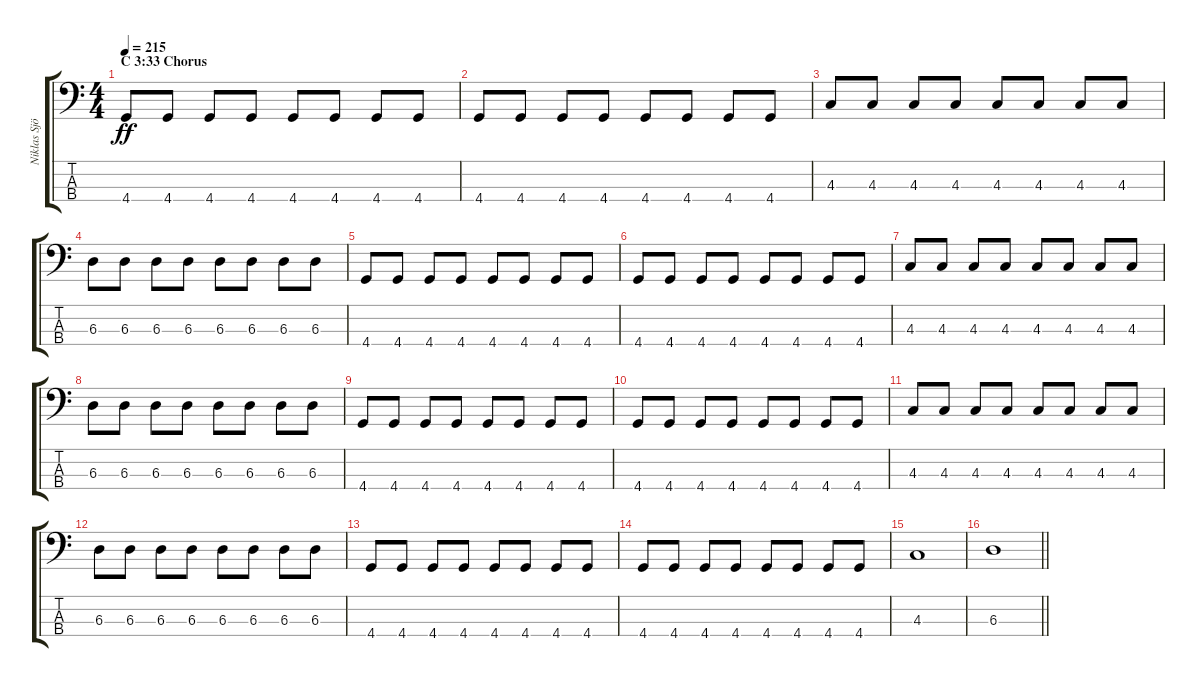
\track ("Niklas Sjöström     (Bass Guitar)" "Niklas Sjö") {instrument electricbassfinger}
\staff {score tabs}
\tuning (Gb2 Db2 Ab1 Eb1) {hide}
\ts (4 4)
\section ("" "C 3:33 Chorus")
\tempo 215
\clef f4
\ks c
4.4.8{dy ff} 4.4.8 4.4.8 4.4.8 4.4.8 4.4.8 4.4.8 4.4.8 |
4.4.8 4.4.8 4.4.8 4.4.8 4.4.8 4.4.8 4.4.8 4.4.8 |
4.3.8 4.3.8 4.3.8 4.3.8 4.3.8 4.3.8 4.3.8 4.3.8 |
6.3.8 6.3.8 6.3.8 6.3.8 6.3.8 6.3.8 6.3.8 6.3.8 |
4.4.8 4.4.8 4.4.8 4.4.8 4.4.8 4.4.8 4.4.8 4.4.8 |
4.4.8 4.4.8 4.4.8 4.4.8 4.4.8 4.4.8 4.4.8 4.4.8 |
4.3.8 4.3.8 4.3.8 4.3.8 4.3.8 4.3.8 4.3.8 4.3.8 |
6.3.8 6.3.8 6.3.8 6.3.8 6.3.8 6.3.8 6.3.8 6.3.8 |
4.4.8 4.4.8 4.4.8 4.4.8 4.4.8 4.4.8 4.4.8 4.4.8 |
4.4.8 4.4.8 4.4.8 4.4.8 4.4.8 4.4.8 4.4.8 4.4.8 |
4.3.8 4.3.8 4.3.8 4.3.8 4.3.8 4.3.8 4.3.8 4.3.8 |
6.3.8 6.3.8 6.3.8 6.3.8 6.3.8 6.3.8 6.3.8 6.3.8 |
4.4.8 4.4.8 4.4.8 4.4.8 4.4.8 4.4.8 4.4.8 4.4.8 |
4.4.8 4.4.8 4.4.8 4.4.8 4.4.8 4.4.8 4.4.8 4.4.8 |
4.3.1 |
\barLineRight lightlight
6.3.1
